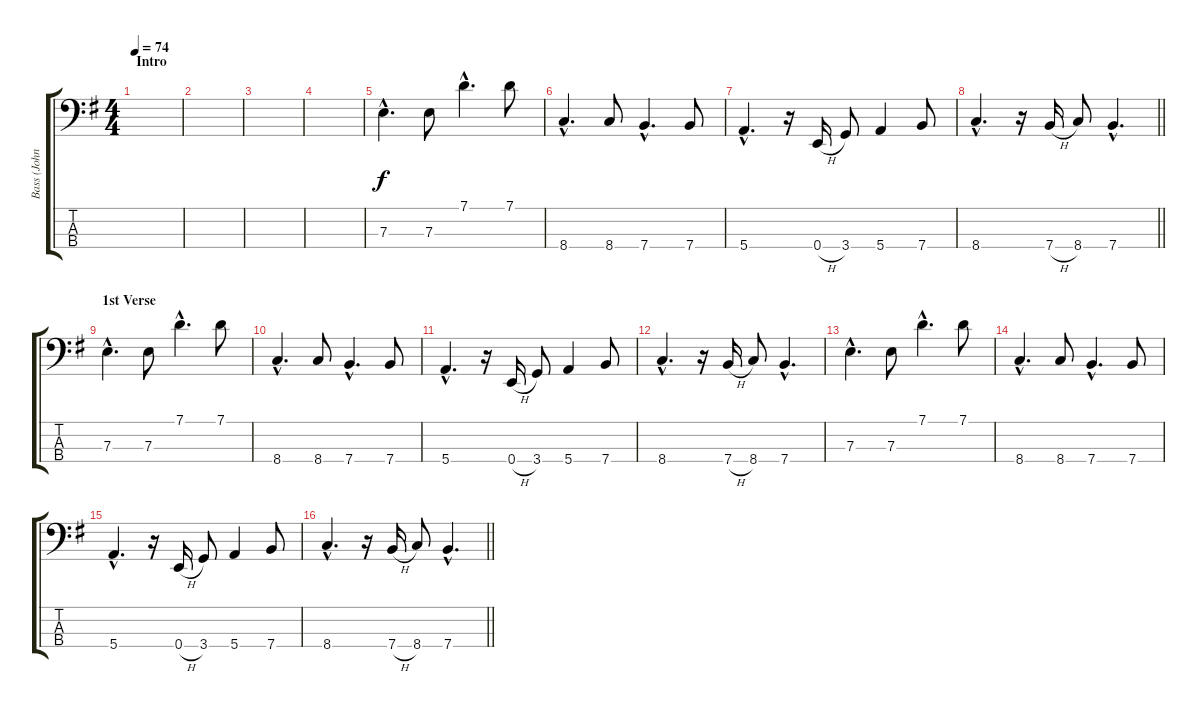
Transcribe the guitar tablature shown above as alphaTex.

\track ("Bass (John)" "Bass (John") {instrument electricbassfinger}
\staff {score tabs}
\tuning (G2 D2 A1 E1) {hide}
\ts (4 4)
\section ("" "Intro")
\tempo 74
\clef f4
\ks g
|
|
|
|
7.3{hac}.4{d} 7.3.8 7.1{hac}.4{d} 7.1.8 |
8.4{hac}.4{d} 8.4.8 7.4{hac}.4{d} 7.4.8 |
5.4{hac}.4{d} r.16 0.4{h}.16 3.4.8 5.4.4 7.4.8 |
\barLineRight lightlight
8.4{hac}.4{d} r.16 7.4{h}.16 8.4.8 7.4{hac}.4{d} |
\section ("" "1st Verse")
7.3{hac}.4{d} 7.3.8 7.1{hac}.4{d} 7.1.8 |
8.4{hac}.4{d} 8.4.8 7.4{hac}.4{d} 7.4.8 |
5.4{hac}.4{d} r.16 0.4{h}.16 3.4.8 5.4.4 7.4.8 |
8.4{hac}.4{d} r.16 7.4{h}.16 8.4.8 7.4{hac}.4{d} |
7.3{hac}.4{d} 7.3.8 7.1{hac}.4{d} 7.1.8 |
8.4{hac}.4{d} 8.4.8 7.4{hac}.4{d} 7.4.8 |
5.4{hac}.4{d} r.16 0.4{h}.16 3.4.8 5.4.4 7.4.8 |
\barLineRight lightlight
8.4{hac}.4{d} r.16 7.4{h}.16 8.4.8 7.4{hac}.4{d}
